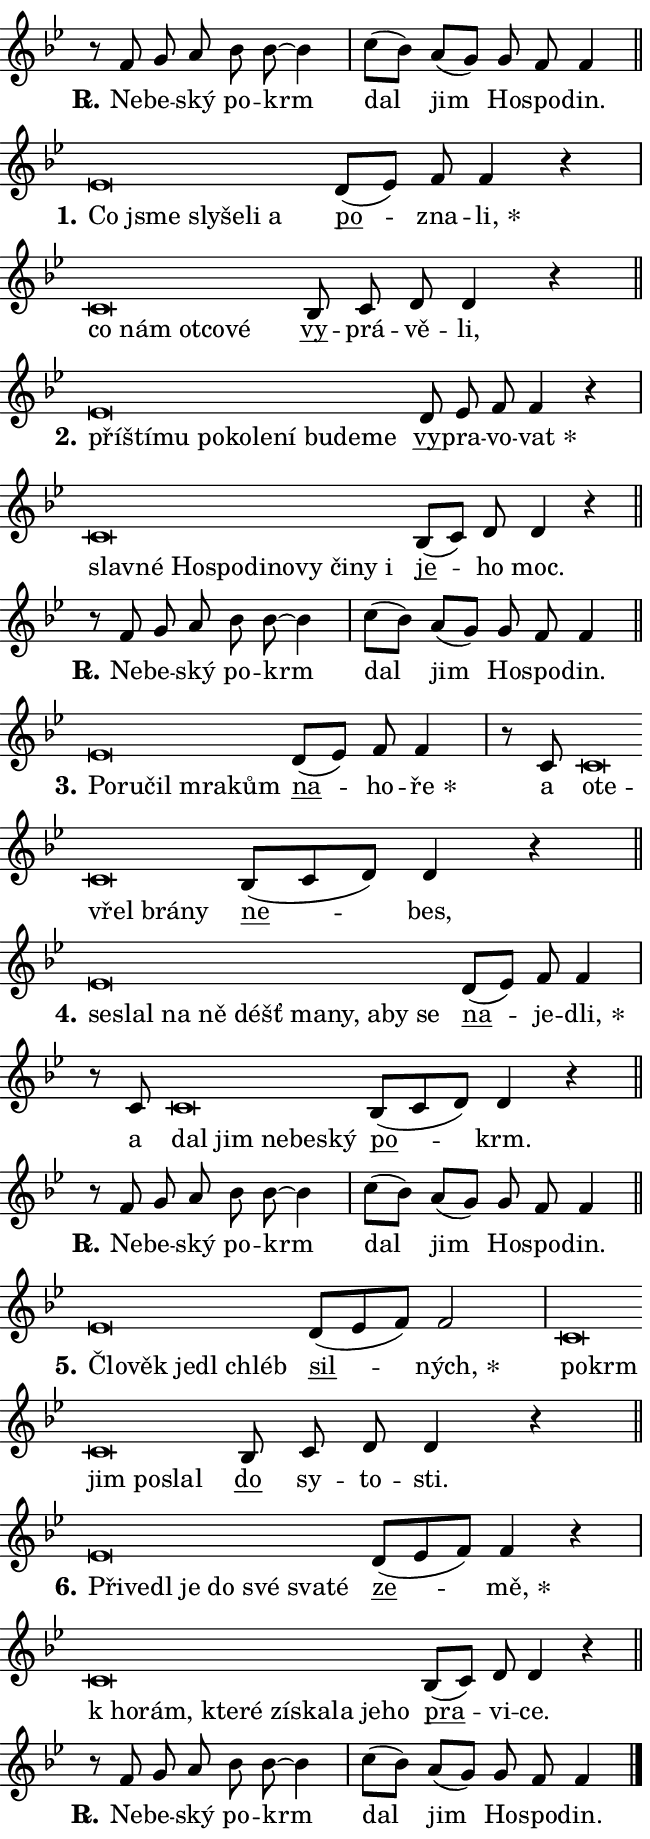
\version "2.24.0"
\header { tagline = "" }
\paper {
  indent = 0\cm
  top-margin = 0\cm
  right-margin = 0.13\cm % to fit lyric hyphens
  bottom-margin = 0\cm
  left-margin = 0\cm
  paper-width = 11\cm
  page-breaking = #ly:one-page-breaking
  system-system-spacing.basic-distance = #11
  score-system-spacing.basic-distance = #11
  ragged-last = ##f
}


%% Author: Thomas Morley
%% https://lists.gnu.org/archive/html/lilypond-user/2020-05/msg00002.html
#(define (line-position grob)
"Returns position of @var[grob} in current system:
   @code{'start}, if at first time-step
   @code{'end}, if at last time-step
   @code{'middle} otherwise
"
  (let* ((col (ly:item-get-column grob))
         (ln (ly:grob-object col 'left-neighbor))
         (rn (ly:grob-object col 'right-neighbor))
         (col-to-check-left (if (ly:grob? ln) ln col))
         (col-to-check-right (if (ly:grob? rn) rn col))
         (break-dir-left
           (and
             (ly:grob-property col-to-check-left 'non-musical #f)
             (ly:item-break-dir col-to-check-left)))
         (break-dir-right
           (and
             (ly:grob-property col-to-check-right 'non-musical #f)
             (ly:item-break-dir col-to-check-right))))
        (cond ((eqv? 1 break-dir-left) 'start)
              ((eqv? -1 break-dir-right) 'end)
              (else 'middle))))

#(define (tranparent-at-line-position vctor)
  (lambda (grob)
  "Relying on @code{line-position} select the relevant enry from @var{vctor}.
Used to determine transparency,"
    (case (line-position grob)
      ((end) (not (vector-ref vctor 0)))
      ((middle) (not (vector-ref vctor 1)))
      ((start) (not (vector-ref vctor 2))))))

noteHeadBreakVisibility =
#(define-music-function (break-visibility)(vector?)
"Makes @code{NoteHead}s transparent relying on @var{break-visibility}"
#{
  \override NoteHead.transparent =
    #(tranparent-at-line-position break-visibility)
#})

#(define delete-ledgers-for-transparent-note-heads
  (lambda (grob)
    "Reads whether a @code{NoteHead} is transparent.
If so this @code{NoteHead} is removed from @code{'note-heads} from
@var{grob}, which is supposed to be @code{LedgerLineSpanner}.
As a result ledgers are not printed for this @code{NoteHead}"
    (let* ((nhds-array (ly:grob-object grob 'note-heads))
           (nhds-list
             (if (ly:grob-array? nhds-array)
                 (ly:grob-array->list nhds-array)
                 '()))
           ;; Relies on the transparent-property being done before
           ;; Staff.LedgerLineSpanner.after-line-breaking is executed.
           ;; This is fragile ...
           (to-keep
             (remove
               (lambda (nhd)
                 (ly:grob-property nhd 'transparent #f))
               nhds-list)))
      ;; TODO find a better method to iterate over grob-arrays, similiar
      ;; to filter/remove etc for lists
      ;; For now rebuilt from scratch
      (set! (ly:grob-object grob 'note-heads)  '())
      (for-each
        (lambda (nhd)
          (ly:pointer-group-interface::add-grob grob 'note-heads nhd))
        to-keep))))

squashNotes = {
  \override NoteHead.X-extent = #'(-0.2 . 0.2)
  \override NoteHead.Y-extent = #'(-0.75 . 0)
  \override NoteHead.stencil =
    #(lambda (grob)
       (let ((pos (ly:grob-property grob 'staff-position)))
         (begin
           (if (< pos -7) (display "ERROR: Lower brevis then expected\n") (display ""))
           (if (<= pos -6) ly:text-interface::print ly:note-head::print))))
}
unSquashNotes = {
  \revert NoteHead.X-extent
  \revert NoteHead.Y-extent
  \revert NoteHead.stencil
}

hideNotes = \noteHeadBreakVisibility #begin-of-line-visible
unHideNotes = \noteHeadBreakVisibility #all-visible

% work-around for resetting accidentals
% https://lilypond.org/doc/v2.23/Documentation/notation/displaying-rhythms#unmetered-music
cadenzaMeasure = {
  \cadenzaOff
  \partial 1024 s1024
  \cadenzaOn
}

#(define-markup-command (accent layout props text) (markup?)
  "Underline accented syllable"
  (interpret-markup layout props
    #{\markup \override #'(offset . 4.3) \underline { #text }#}))

responsum = \markup \concat {
  "R" \hspace #-1.05 \path #0.1 #'((moveto 0 0.07) (lineto 0.9 0.8)) \hspace #0.05 "."
}

spaceSize = #0.6828661417322834 % exact space size for TeX Gyre Schola

\layout {
  \context {
    \Staff
    \remove "Time_signature_engraver"
    \override LedgerLineSpanner.after-line-breaking = #delete-ledgers-for-transparent-note-heads
  }
  \context {
    \Lyrics {
      \override LyricSpace.minimum-distance = \spaceSize
      \override LyricText.font-name = #"TeX Gyre Schola"
      \override LyricText.font-size = 1
      \override StanzaNumber.font-name = #"TeX Gyre Schola Bold"
      \override StanzaNumber.font-size = 1
    }
  }
  \context {
    \Score 
    \override NoteHead.text =
      #(lambda (grob) 
        (let ((pos (ly:grob-property grob 'staff-position)))
          #{\markup {
            \combine
              \halign #-0.55 \raise #(if (= pos -6) 0 0.5) \override #'(thickness . 2) \draw-line #'(3.2 . 0)
              \musicglyph "noteheads.sM1"
          }#}))
  }
}

% magnetic-lyrics.ily
%
%   written by
%     Jean Abou Samra <jean@abou-samra.fr>
%     Werner Lemberg <wl@gnu.org>
%
%   adapted by
%     Jiri Hon <jiri.hon@gmail.com>
%
% Version 2022-Apr-15

% https://www.mail-archive.com/lilypond-user@gnu.org/msg149350.html

#(define (Left_hyphen_pointer_engraver context)
   "Collect syllable-hyphen-syllable occurrences in lyrics and store
them in properties.  This engraver only looks to the left.  For
example, if the lyrics input is @code{foo -- bar}, it does the
following.

@itemize @bullet
@item
Set the @code{text} property of the @code{LyricHyphen} grob between
@q{foo} and @q{bar} to @code{foo}.

@item
Set the @code{left-hyphen} property of the @code{LyricText} grob with
text @q{foo} to the @code{LyricHyphen} grob between @q{foo} and
@q{bar}.
@end itemize

Use this auxiliary engraver in combination with the
@code{lyric-@/text::@/apply-@/magnetic-@/offset!} hook."
   (let ((hyphen #f)
         (text #f))
     (make-engraver
      (acknowledgers
       ((lyric-syllable-interface engraver grob source-engraver)
        (set! text grob)))
      (end-acknowledgers
       ((lyric-hyphen-interface engraver grob source-engraver)
        ;(when (not (grob::has-interface grob 'lyric-space-interface))
          (set! hyphen grob)));)
      ((stop-translation-timestep engraver)
       (when (and text hyphen)
         (ly:grob-set-object! text 'left-hyphen hyphen))
       (set! text #f)
       (set! hyphen #f)))))

#(define (lyric-text::apply-magnetic-offset! grob)
   "If the space between two syllables is less than the value in
property @code{LyricText@/.details@/.squash-threshold}, move the right
syllable to the left so that it gets concatenated with the left
syllable.

Use this function as a hook for
@code{LyricText@/.after-@/line-@/breaking} if the
@code{Left_@/hyphen_@/pointer_@/engraver} is active."
   (let ((hyphen (ly:grob-object grob 'left-hyphen #f)))
     (when hyphen
       (let ((left-text (ly:spanner-bound hyphen LEFT)))
         (when (grob::has-interface left-text 'lyric-syllable-interface)
           (let* ((common (ly:grob-common-refpoint grob left-text X))
                  (this-x-ext (ly:grob-extent grob common X))
                  (left-x-ext
                   (begin
                     ;; Trigger magnetism for left-text.
                     (ly:grob-property left-text 'after-line-breaking)
                     (ly:grob-extent left-text common X)))
                  ;; `delta` is the gap width between two syllables.
                  (delta (- (interval-start this-x-ext)
                            (interval-end left-x-ext)))
                  (details (ly:grob-property grob 'details))
                  (threshold (assoc-get 'squash-threshold details 0.2)))
             (when (< delta threshold)
               (let* (;; We have to manipulate the input text so that
                      ;; ligatures crossing syllable boundaries are not
                      ;; disabled.  For languages based on the Latin
                      ;; script this is essentially a beautification.
                      ;; However, for non-Western scripts it can be a
                      ;; necessity.
                      (lt (ly:grob-property left-text 'text))
                      (rt (ly:grob-property grob 'text))
                      (is-space (grob::has-interface hyphen 'lyric-space-interface))
                      (space (if is-space " " ""))
                      (extra-delta (if is-space spaceSize 0))
                      ;; Append new syllable.
                      (ltrt-space (if (and (string? lt) (string? rt))
                                (string-append lt space rt)
                                (make-concat-markup (list lt space rt))))
                      ;; Right-align `ltrt` to the right side.
                      (ltrt-space-markup (grob-interpret-markup
                               grob
                               (make-translate-markup
                                (cons (interval-length this-x-ext) 0)
                                (make-right-align-markup ltrt-space)))))
                 (begin
                   ;; Don't print `left-text`.
                   (ly:grob-set-property! left-text 'stencil #f)
                   ;; Set text and stencil (which holds all collected
                   ;; syllables so far) and shift it to the left.
                   (ly:grob-set-property! grob 'text ltrt-space)
                   (ly:grob-set-property! grob 'stencil ltrt-space-markup)
                   (ly:grob-translate-axis! grob (- (- delta extra-delta)) X))))))))))


#(define (lyric-hyphen::displace-bounds-first grob)
   ;; Make very sure this callback isn't triggered too early.
   (let ((left (ly:spanner-bound grob LEFT))
         (right (ly:spanner-bound grob RIGHT)))
     (ly:grob-property left 'after-line-breaking)
     (ly:grob-property right 'after-line-breaking)
     (ly:lyric-hyphen::print grob)))

squashThreshold = #0.4

\layout {
  \context {
    \Lyrics
    \consists #Left_hyphen_pointer_engraver
    \override LyricText.after-line-breaking =
      #lyric-text::apply-magnetic-offset!
    \override LyricHyphen.stencil = #lyric-hyphen::displace-bounds-first
    \override LyricText.details.squash-threshold = \squashThreshold
    \override LyricHyphen.minimum-distance = 0
    \override LyricHyphen.minimum-length = \squashThreshold
  }
}

squashText = \override LyricText.details.squash-threshold = 9999
unSquashText = \override LyricText.details.squash-threshold = \squashThreshold

leftText = \override LyricText.self-alignment-X = #LEFT
unLeftText = \revert LyricText.self-alignment-X

starOffset = #(lambda (grob) 
                (let ((x_offset (ly:self-alignment-interface::aligned-on-x-parent grob)))
                  (if (= x_offset 0) 0 (+ x_offset 1.2))))

star = #(define-music-function (syllable)(string?)
"Append star separator at the end of a syllable"
#{
  \once \override LyricText.X-offset = #starOffset
  \lyricmode { \markup {
    #syllable
    \override #'((font-name . "TeX Gyre Schola Bold")) \hspace #0.2 \lower #0.65 \larger "*"
  } }
#})

starAccent = #(define-music-function (syllable)(string?)
"Append star separator at the end of a syllable and make accent"
#{
  \once \override LyricText.X-offset = #starOffset
  \lyricmode { \markup {
    \accent #syllable
    \override #'((font-name . "TeX Gyre Schola Bold")) \hspace #0.2 \lower #0.65 \larger "*"
  } }
#})

breath = #(define-music-function (syllable)(string?)
"Append breathing indicator at the end of a syllable"
#{
  \lyricmode { \markup { #syllable "+" } }
#})

optionalBreath = #(define-music-function (syllable)(string?)
"Append optional breathing indicator at the end of a syllable"
#{
  \lyricmode { \markup { #syllable "(+)" } }
#})


\score {
    <<
        \new Voice = "melody" { \cadenzaOn \key bes \major \relative { r8 f' g a bes bes~ bes4 \cadenzaMeasure \bar "|" c8[( bes)] a[( g)] g f f4 \cadenzaMeasure \bar "||" \break } }
        \new Lyrics \lyricsto "melody" { \lyricmode { \set stanza = \responsum
Ne -- be -- ský po -- krm dal jim Ho -- spo -- din. } }
    >>
    \layout {}
}

\score {
    <<
        \new Voice = "melody" { \cadenzaOn \key bes \major \relative { \squashNotes es'\breve*1/16 \hideNotes \breve*1/16 \bar "" \breve*1/16 \bar "" \breve*1/16 \bar "" \breve*1/16 \breve*1/16 \bar "" \unHideNotes \unSquashNotes \bar "" d8[( es)] f f4 r \cadenzaMeasure \bar "|" \squashNotes c\breve*1/16 \hideNotes \breve*1/16 \bar "" \breve*1/16 \bar "" \breve*1/16 \breve*1/16 \bar "" \unHideNotes \unSquashNotes \bar "" bes8 c d d4 r \cadenzaMeasure \bar "||" \break } }
        \new Lyrics \lyricsto "melody" { \lyricmode { \set stanza = "1."
\leftText Co \squashText jsme sly -- še -- li a \unLeftText \unSquashText \markup \accent po -- zna -- \star li, \leftText co \squashText nám ot -- co -- vé \unLeftText \unSquashText \markup \accent vy -- prá -- vě -- li, } }
    >>
    \layout {}
}

\score {
    <<
        \new Voice = "melody" { \cadenzaOn \key bes \major \relative { \squashNotes es'\breve*1/16 \hideNotes \breve*1/16 \bar "" \breve*1/16 \bar "" \breve*1/16 \bar "" \breve*1/16 \bar "" \breve*1/16 \bar "" \breve*1/16 \bar "" \breve*1/16 \bar "" \breve*1/16 \breve*1/16 \bar "" \unHideNotes \unSquashNotes \bar "" d8 es f f4 r \cadenzaMeasure \bar "|" \squashNotes c\breve*1/16 \hideNotes \breve*1/16 \bar "" \breve*1/16 \bar "" \breve*1/16 \bar "" \breve*1/16 \bar "" \breve*1/16 \bar "" \breve*1/16 \bar "" \breve*1/16 \bar "" \breve*1/16 \breve*1/16 \bar "" \unHideNotes \unSquashNotes \bar "" bes8[( c)] d d4 r \cadenzaMeasure \bar "||" \break } }
        \new Lyrics \lyricsto "melody" { \lyricmode { \set stanza = "2."
\leftText pří -- \squashText ští -- mu po -- ko -- le -- ní bu -- de -- me \unLeftText \unSquashText \markup \accent vy -- pra -- vo -- \star vat \leftText slav -- \squashText né Ho -- spo -- di -- no -- vy či -- ny i \unLeftText \unSquashText \markup \accent je -- ho moc. } }
    >>
    \layout {}
}

\score {
    <<
        \new Voice = "melody" { \cadenzaOn \key bes \major \relative { r8 f' g a bes bes~ bes4 \cadenzaMeasure \bar "|" c8[( bes)] a[( g)] g f f4 \cadenzaMeasure \bar "||" \break } }
        \new Lyrics \lyricsto "melody" { \lyricmode { \set stanza = \responsum
Ne -- be -- ský po -- krm dal jim Ho -- spo -- din. } }
    >>
    \layout {}
}

\score {
    <<
        \new Voice = "melody" { \cadenzaOn \key bes \major \relative { \squashNotes es'\breve*1/16 \hideNotes \breve*1/16 \bar "" \breve*1/16 \bar "" \breve*1/16 \breve*1/16 \bar "" \unHideNotes \unSquashNotes \bar "" d8[( es)] f f4 \cadenzaMeasure \bar "|" r8 c8 \squashNotes c\breve*1/16 \hideNotes \breve*1/16 \bar "" \breve*1/16 \bar "" \breve*1/16 \breve*1/16 \bar "" \unHideNotes \unSquashNotes \bar "" bes8[( c d)] d4 r \cadenzaMeasure \bar "||" \break } }
        \new Lyrics \lyricsto "melody" { \lyricmode { \set stanza = "3."
\leftText Po -- \squashText ru -- čil mra -- kům \unLeftText \unSquashText \markup \accent na -- ho -- \star ře a \leftText o -- \squashText te -- vřel brá -- ny \unLeftText \unSquashText \markup \accent ne -- bes, } }
    >>
    \layout {}
}

\score {
    <<
        \new Voice = "melody" { \cadenzaOn \key bes \major \relative { \squashNotes es'\breve*1/16 \hideNotes \breve*1/16 \bar "" \breve*1/16 \bar "" \breve*1/16 \bar "" \breve*1/16 \bar "" \breve*1/16 \bar "" \breve*1/16 \bar "" \breve*1/16 \bar "" \breve*1/16 \breve*1/16 \bar "" \unHideNotes \unSquashNotes \bar "" d8[( es)] f f4 \cadenzaMeasure \bar "|" r8 c8 \squashNotes c\breve*1/16 \hideNotes \breve*1/16 \bar "" \breve*1/16 \bar "" \breve*1/16 \breve*1/16 \bar "" \unHideNotes \unSquashNotes \bar "" bes8[( c d)] d4 r \cadenzaMeasure \bar "||" \break } }
        \new Lyrics \lyricsto "melody" { \lyricmode { \set stanza = "4."
\leftText se -- \squashText slal na ně déšť ma -- ny, a -- by se \unLeftText \unSquashText \markup \accent na -- je -- \star dli, a \leftText dal \squashText jim ne -- be -- ský \unLeftText \unSquashText \markup \accent po -- krm. } }
    >>
    \layout {}
}

\score {
    <<
        \new Voice = "melody" { \cadenzaOn \key bes \major \relative { r8 f' g a bes bes~ bes4 \cadenzaMeasure \bar "|" c8[( bes)] a[( g)] g f f4 \cadenzaMeasure \bar "||" \break } }
        \new Lyrics \lyricsto "melody" { \lyricmode { \set stanza = \responsum
Ne -- be -- ský po -- krm dal jim Ho -- spo -- din. } }
    >>
    \layout {}
}

\score {
    <<
        \new Voice = "melody" { \cadenzaOn \key bes \major \relative { \squashNotes es'\breve*1/16 \hideNotes \breve*1/16 \bar "" \breve*1/16 \bar "" \breve*1/16 \breve*1/16 \bar "" \unHideNotes \unSquashNotes \bar "" d8[( es f)] f2 \cadenzaMeasure \bar "|" \squashNotes c\breve*1/16 \hideNotes \breve*1/16 \bar "" \breve*1/16 \bar "" \breve*1/16 \breve*1/16 \bar "" \unHideNotes \unSquashNotes \bar "" bes8 c d d4 r \cadenzaMeasure \bar "||" \break } }
        \new Lyrics \lyricsto "melody" { \lyricmode { \set stanza = "5."
\leftText Člo -- \squashText věk je -- dl chléb \unLeftText \unSquashText \markup \accent sil -- \star ných, \leftText po -- \squashText krm jim po -- slal \unLeftText \unSquashText \markup \accent do sy -- to -- sti. } }
    >>
    \layout {}
}

\score {
    <<
        \new Voice = "melody" { \cadenzaOn \key bes \major \relative { \squashNotes es'\breve*1/16 \hideNotes \breve*1/16 \bar "" \breve*1/16 \bar "" \breve*1/16 \bar "" \breve*1/16 \bar "" \breve*1/16 \bar "" \breve*1/16 \breve*1/16 \bar "" \unHideNotes \unSquashNotes \bar "" d8[( es f)] f4 r \cadenzaMeasure \bar "|" \squashNotes c\breve*1/16 \hideNotes \breve*1/16 \bar "" \breve*1/16 \bar "" \breve*1/16 \bar "" \breve*1/16 \bar "" \breve*1/16 \bar "" \breve*1/16 \bar "" \breve*1/16 \breve*1/16 \bar "" \unHideNotes \unSquashNotes \bar "" bes8[( c)] d d4 r \cadenzaMeasure \bar "||" \break } }
        \new Lyrics \lyricsto "melody" { \lyricmode { \set stanza = "6."
\leftText Při -- \squashText ve -- dl je do své sva -- té \unLeftText \unSquashText \markup \accent ze -- \star mě, \leftText "k ho" -- \squashText rám, kte -- ré zí -- ska -- la je -- ho \unLeftText \unSquashText \markup \accent pra -- vi -- ce. } }
    >>
    \layout {}
}

\score {
    <<
        \new Voice = "melody" { \cadenzaOn \key bes \major \relative { r8 f' g a bes bes~ bes4 \cadenzaMeasure \bar "|" c8[( bes)] a[( g)] g f f4 \cadenzaMeasure \bar "||" \break } \bar "|." }
        \new Lyrics \lyricsto "melody" { \lyricmode { \set stanza = \responsum
Ne -- be -- ský po -- krm dal jim Ho -- spo -- din. } }
    >>
    \layout {}
}
